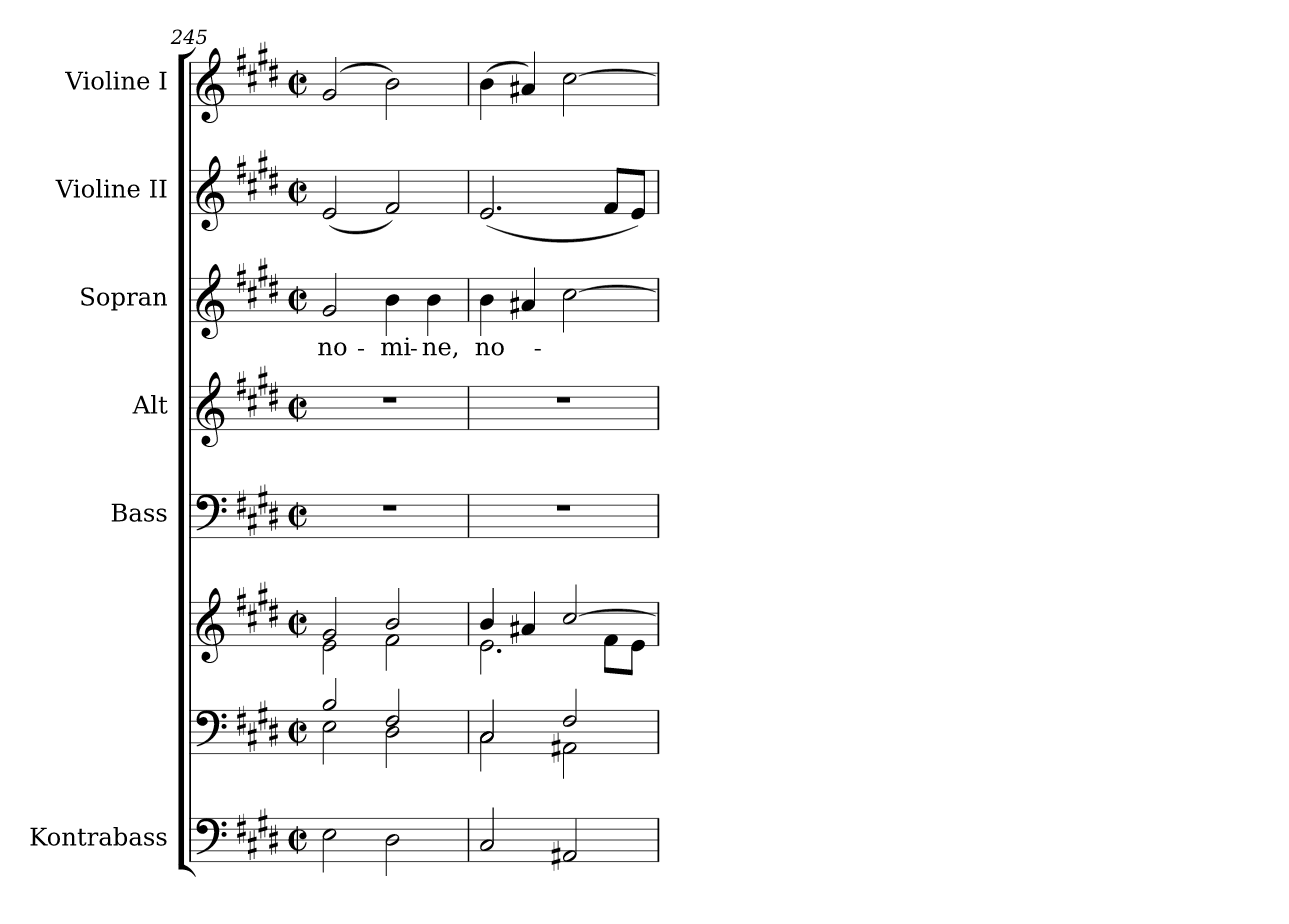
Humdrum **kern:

**kern	**kern	**kern	**kern	**kern	**kern	**text	**kern	**kern
*part7	*part6	*part6	*part5	*part4	*part3	*part3	*part2	*part1
*staff8	*staff7	*staff6	*staff5	*staff4	*staff3	*staff3	*staff2	*staff1
*I"Kontrabass	*	*	*I"Bass	*I"Alt	*I"Sopran	*	*I"Violine II	*I"Violine I
*I'Kb.	*	*	*I'B.	*I'A.	*I'S.	*	*I'Vl. II	*I'Vl. I
*clefF4	*clefF4	*clefG2	*clefF4	*clefG2	*clefG2	*	*clefG2	*clefG2
*ITrd7c12	*	*	*	*	*	*	*	*
*k[f#c#g#d#]	*k[f#c#g#d#]	*k[f#c#g#d#]	*k[f#c#g#d#]	*k[f#c#g#d#]	*k[f#c#g#d#]	*	*k[f#c#g#d#]	*k[f#c#g#d#]
*E:	*E:	*E:	*E:	*E:	*E:	*	*E:	*E:
*M2/2	*M2/2	*M2/2	*M2/2	*M2/2	*M2/2	*	*M2/2	*M2/2
*met(c|)	*met(c|)	*met(c|)	*met(c|)	*met(c|)	*met(c|)	*	*met(c|)	*met(c|)
=245	=245	=245	=245	=245	=245	=245	=245	=245
*	*^	*^	*	*	*	*	*	*
!	!	!	!	!	!	!	!	!LO:LY:b	!	!
2EE\	2B/	2E\	2g#/	2e\	1r	1r	2g#/	no-	(<2e/	(2g#/
!	!	!	!	!	!	!	!	!LO:LY:b	!	!
2DD#\	2F#/	2D#\	2b/	2f#\	.	.	4b\	-mi-	2f#/)	2b\)
!	!	!	!	!	!	!	!	!LO:LY:b	!	!
.	.	.	.	.	.	.	4b\	-ne,	.	.
=246	=246	=246	=246	=246	=246	=246	=246	=246	=246	=246
!	!	!	!	!	!	!	!	!LO:LY:b	!	!
2CC#/	2C#/	2C#\	4b/	2.e\	1r	1r	4b\	no-	(<2.e/	(>4b\
.	.	.	4a#X/	.	.	.	4a#X/	.	.	4a#X/)
2AAA#X/	2F#/	2AA#X\	[>2cc#/	.	.	.	[2cc#\	.	.	[2cc#\
.	.	.	.	8f#\L	.	.	.	.	8f#/L	.
.	.	.	.	8e\J	.	.	.	.	8e/J)	.
*	*v	*v	*	*	*	*	*	*	*	*
*	*	*v	*v	*	*	*	*	*	*
=	=	=	=	=	=	=	=	=
*-	*-	*-	*-	*-	*-	*-	*-	*-
